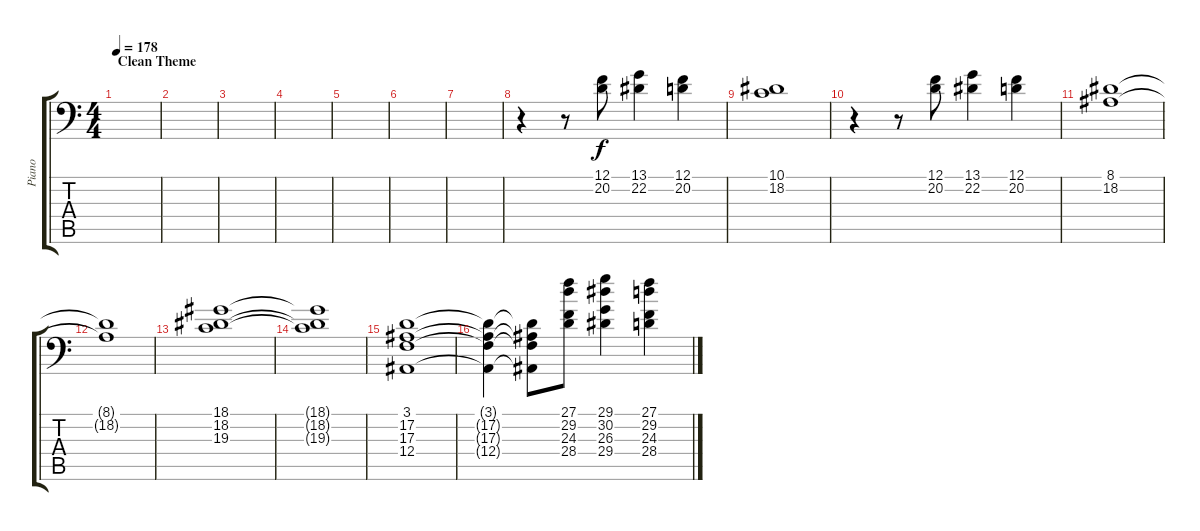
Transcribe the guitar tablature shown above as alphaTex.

\track ("Piano" "Piano") {instrument acousticgrandpiano}
\staff {score tabs}
\tuning (D3 A2 F2 Bb1 D1 G0) {hide}
\ts (4 4)
\section ("" "Clean Theme")
\tempo 178
\clef f4
\ks c
|
|
|
|
|
|
|
r.4 r.8 (12.1 20.2).8 (13.1 22.2).4 (12.1 20.2).4 |
(10.1 18.2).1 |
r.4 r.8 (12.1 20.2).8 (13.1 22.2).4 (12.1 20.2).4 |
(8.1 18.2).1 |
(8.1{t} 18.2{t}).1 |
(18.1 18.2 19.3).1 |
(18.1{t} 18.2{t} 19.3{t}).1 |
(3.1 17.2 17.3 12.4).1 |
(3.1{t} 17.2{t} 17.3{t} 12.4{t}).4 (3.1{t} 17.2{t} 17.3{t} 12.4{t}).8 (27.1 29.2 24.3 28.4).8 (29.1 30.2 26.3 29.4).4 (27.1 29.2 24.3 28.4).4
